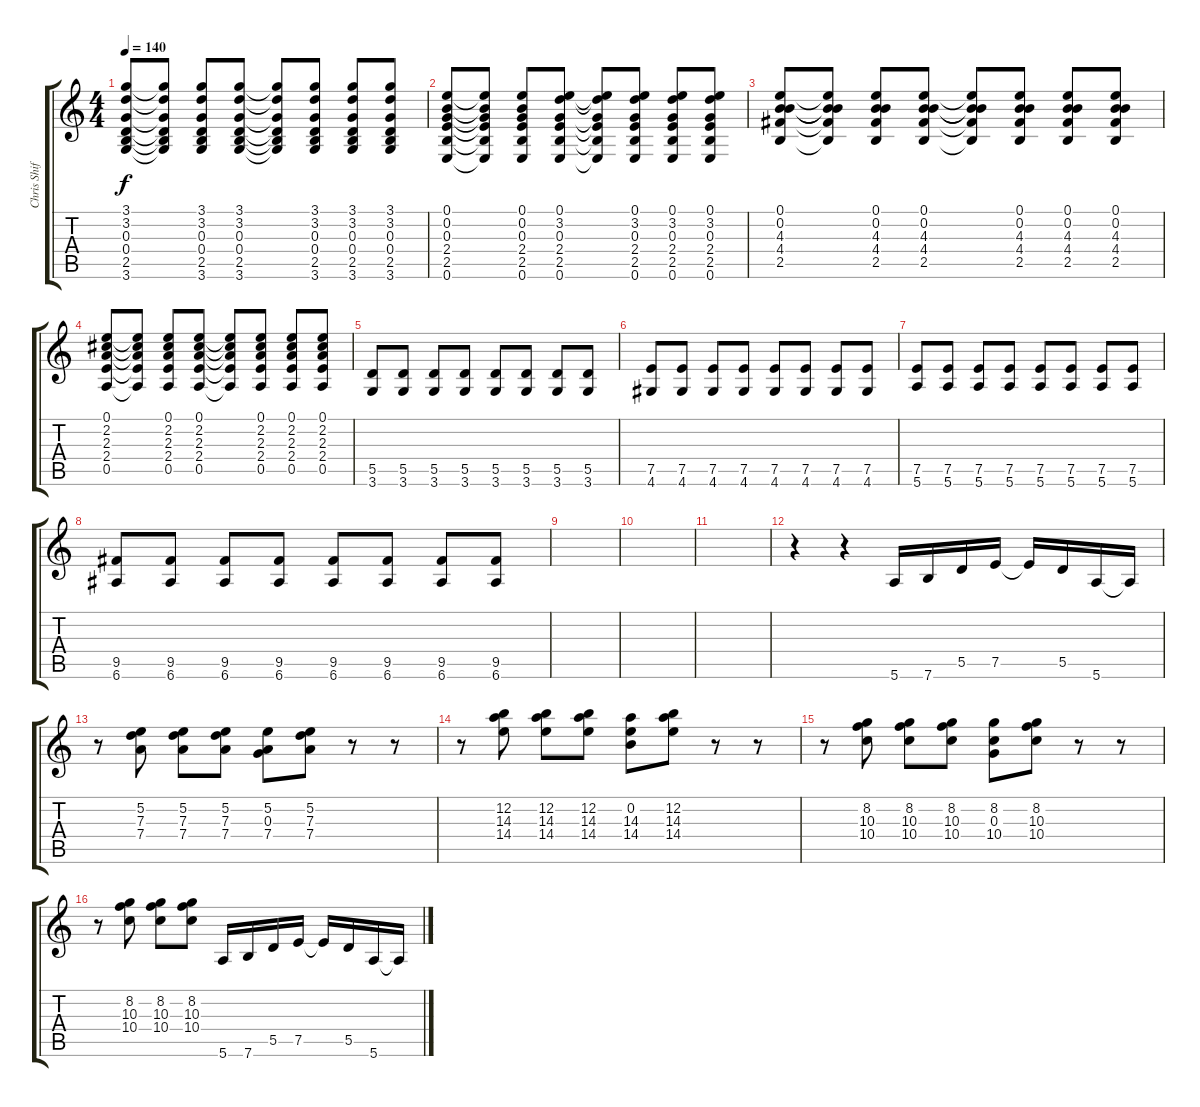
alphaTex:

\track ("Chris Shifflet (Líder)" "Chris Shif") {instrument distortionguitar}
\staff {score tabs}
\tuning (E4 B3 G3 D3 A2 E2) {hide}
\ts (4 4)
\tempo 140
\clef g2
\ks c
(3.1 3.2 0.3 0.4 2.5 3.6).8{dy f} (3.1{t} 3.2{t} 0.3{t} 0.4{t} 2.5{t} 3.6{t}).8 (3.1 3.2 0.3 0.4 2.5 3.6).8 (3.1 3.2 0.3 0.4 2.5 3.6).8 (3.1{t} 3.2{t} 0.3{t} 0.4{t} 2.5{t} 3.6{t}).8 (3.1 3.2 0.3 0.4 2.5 3.6).8 (3.1 3.2 0.3 0.4 2.5 3.6).8 (3.1 3.2 0.3 0.4 2.5 3.6).8 |
(0.1 0.2 0.3 2.4 2.5 0.6).8 (0.1{t} 0.2{t} 0.3{t} 2.4{t} 2.5{t} 0.6{t}).8 (0.1 0.2 0.3 2.4 2.5 0.6).8 (0.1 3.2 0.3 2.4 2.5 0.6).8 (0.1{t} 3.2{t} 0.3{t} 2.4{t} 2.5{t} 0.6{t}).8 (0.1 3.2 0.3 2.4 2.5 0.6).8 (0.1 3.2 0.3 2.4 2.5 0.6).8 (0.1 3.2 0.3 2.4 2.5 0.6).8 |
(0.1 0.2 4.3 4.4 2.5).8 (0.1{t} 0.2{t} 4.3{t} 4.4{t} 2.5{t}).8 (0.1 0.2 4.3 4.4 2.5).8 (0.1 0.2 4.3 4.4 2.5).8 (0.1{t} 0.2{t} 4.3{t} 4.4{t} 2.5{t}).8 (0.1 0.2 4.3 4.4 2.5).8 (0.1 0.2 4.3 4.4 2.5).8 (0.1 0.2 4.3 4.4 2.5).8 |
(0.1 2.2 2.3 2.4 0.5).8 (0.1{t} 2.2{t} 2.3{t} 2.4{t} 0.5{t}).8 (0.1 2.2 2.3 2.4 0.5).8 (0.1 2.2 2.3 2.4 0.5).8 (0.1{t} 2.2{t} 2.3{t} 2.4{t} 0.5{t}).8 (0.1 2.2 2.3 2.4 0.5).8 (0.1 2.2 2.3 2.4 0.5).8 (0.1 2.2 2.3 2.4 0.5).8 |
(5.5 3.6).8 (5.5 3.6).8 (5.5 3.6).8 (5.5 3.6).8 (5.5 3.6).8 (5.5 3.6).8 (5.5 3.6).8 (5.5 3.6).8 |
(7.5 4.6).8 (7.5 4.6).8 (7.5 4.6).8 (7.5 4.6).8 (7.5 4.6).8 (7.5 4.6).8 (7.5 4.6).8 (7.5 4.6).8 |
(7.5 5.6).8 (7.5 5.6).8 (7.5 5.6).8 (7.5 5.6).8 (7.5 5.6).8 (7.5 5.6).8 (7.5 5.6).8 (7.5 5.6).8 |
(9.5 6.6).8 (9.5 6.6).8 (9.5 6.6).8 (9.5 6.6).8 (9.5 6.6).8 (9.5 6.6).8 (9.5 6.6).8 (9.5 6.6).8 |
|
|
|
r.4 r.4 5.6.16 7.6.16 5.5.16 7.5.16 7.5{t}.16 5.5.16 5.6.16 5.6{t}.16 |
r.8 (5.2 7.3 7.4).8 (5.2 7.3 7.4).8 (5.2 7.3 7.4).8 (5.2 0.3 7.4).8 (5.2 7.3 7.4).8 r.8 r.8 |
r.8 (12.2 14.3 14.4).8 (12.2 14.3 14.4).8 (12.2 14.3 14.4).8 (0.2 14.3 14.4).8 (12.2 14.3 14.4).8 r.8 r.8 |
r.8 (8.2 10.3 10.4).8 (8.2 10.3 10.4).8 (8.2 10.3 10.4).8 (8.2 0.3 10.4).8 (8.2 10.3 10.4).8 r.8 r.8 |
r.8 (8.2 10.3 10.4).8 (8.2 10.3 10.4).8 (8.2 10.3 10.4).8 5.6.16 7.6.16 5.5.16 7.5.16 7.5{t}.16 5.5.16 5.6.16 5.6{t}.16
